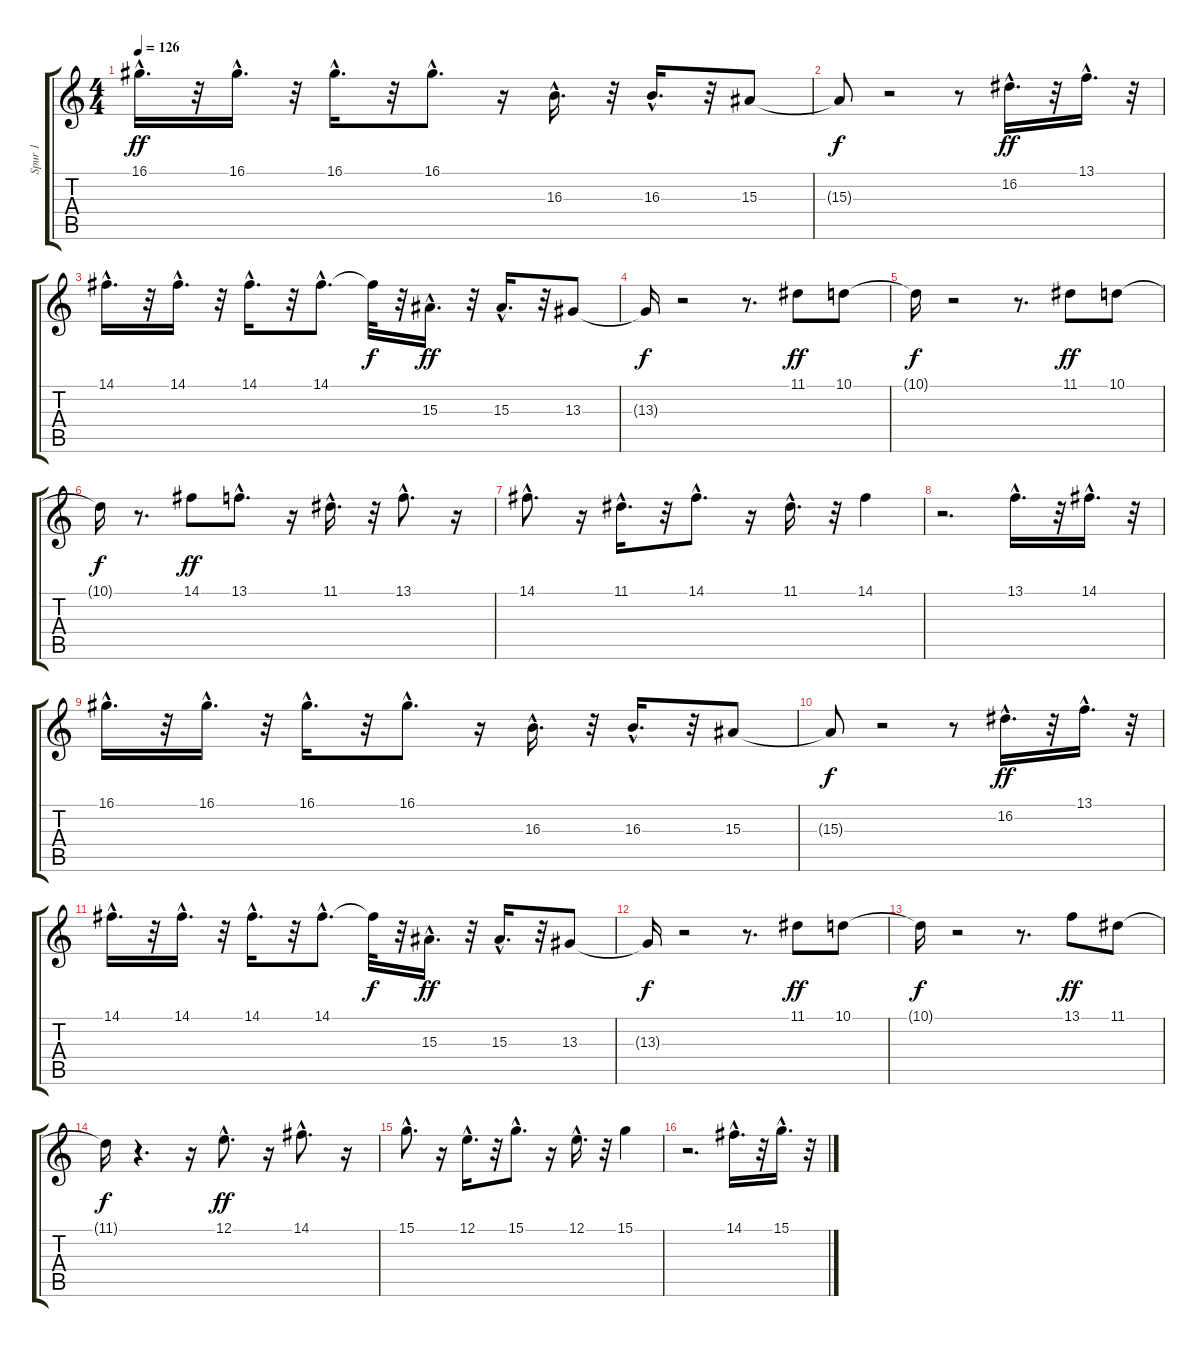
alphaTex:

\track ("Spur 1" "Spur 1") {instrument flute}
\staff {score tabs}
\tuning (E4 B3 G3 D3 A2 E2) {hide}
\ts (4 4)
\tempo 126
\clef g2
\ks c
16.1{hac}.16{d dy ff} r.32 16.1{hac}.16{d} r.32 16.1{hac}.16{d} r.32 16.1{hac}.8{d} r.16 16.3{hac}.16{d} r.32 16.3{hac}.16{d} r.32 15.3.8 |
15.3{t}.8{dy f} r.2 r.8 16.2{hac}.16{d dy ff} r.32 13.1{hac}.16{d} r.32 |
14.1{hac}.16{d} r.32 14.1{hac}.16{d} r.32 14.1{hac}.16{d} r.32 14.1{hac}.8{d} 14.1{t}.32{dy f} r.32 15.3{hac}.16{d dy ff} r.32 15.3{hac}.16{d} r.32 13.3.8 |
13.3{t}.16{dy f} r.2 r.8{d} 11.1.8{dy ff} 10.1.8 |
10.1{t}.16{dy f} r.2 r.8{d} 11.1.8{dy ff} 10.1.8 |
10.1{t}.16{dy f} r.8{d} 14.1.8{dy ff} 13.1{hac}.8{d} r.16 11.1{hac}.16{d} r.32 13.1{hac}.8{d} r.16 |
14.1{hac}.8{d} r.16 11.1{hac}.16{d} r.32 14.1{hac}.8{d} r.16 11.1{hac}.16{d} r.32 14.1.4 |
r.2{d} 13.1{hac}.16{d} r.32 14.1{hac}.16{d} r.32 |
16.1{hac}.16{d} r.32 16.1{hac}.16{d} r.32 16.1{hac}.16{d} r.32 16.1{hac}.8{d} r.16 16.3{hac}.16{d} r.32 16.3{hac}.16{d} r.32 15.3.8 |
15.3{t}.8{dy f} r.2 r.8 16.2{hac}.16{d dy ff} r.32 13.1{hac}.16{d} r.32 |
14.1{hac}.16{d} r.32 14.1{hac}.16{d} r.32 14.1{hac}.16{d} r.32 14.1{hac}.8{d} 14.1{t}.32{dy f} r.32 15.3{hac}.16{d dy ff} r.32 15.3{hac}.16{d} r.32 13.3.8 |
13.3{t}.16{dy f} r.2 r.8{d} 11.1.8{dy ff} 10.1.8 |
10.1{t}.16{dy f} r.2 r.8{d} 13.1.8{dy ff} 11.1.8 |
11.1{t}.16{dy f} r.4{d} r.16 12.1{hac}.8{d dy ff} r.16 14.1{hac}.8{d} r.16 |
15.1{hac}.8{d} r.16 12.1{hac}.16{d} r.32 15.1{hac}.8{d} r.16 12.1{hac}.16{d} r.32 15.1.4 |
r.2{d} 14.1{hac}.16{d} r.32 15.1{hac}.16{d} r.32
